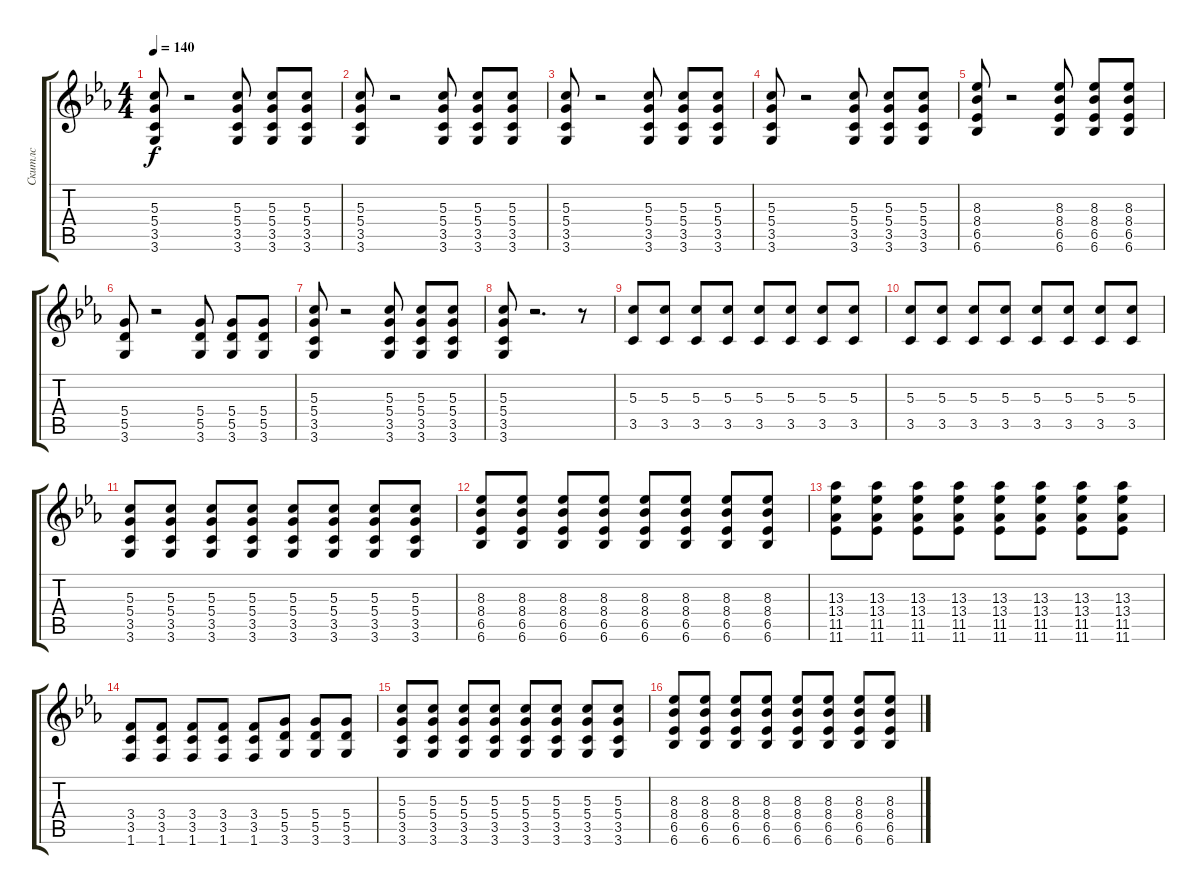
\track ("Скитлс" "Скитлс") {instrument distortionguitar}
\staff {score tabs}
\tuning (E4 B3 G3 D3 A2 E2) {hide}
\ts (4 4)
\tempo 140
\clef g2
\ks eb
(5.3 5.4 3.5 3.6).8{dy f} r.2 (5.3 5.4 3.5 3.6).8 (5.3 5.4 3.5 3.6).8 (5.3 5.4 3.5 3.6).8 |
(5.3 5.4 3.5 3.6).8 r.2 (5.3 5.4 3.5 3.6).8 (5.3 5.4 3.5 3.6).8 (5.3 5.4 3.5 3.6).8 |
(5.3 5.4 3.5 3.6).8 r.2 (5.3 5.4 3.5 3.6).8 (5.3 5.4 3.5 3.6).8 (5.3 5.4 3.5 3.6).8 |
(5.3 5.4 3.5 3.6).8 r.2 (5.3 5.4 3.5 3.6).8 (5.3 5.4 3.5 3.6).8 (5.3 5.4 3.5 3.6).8 |
(8.3 8.4 6.5 6.6).8 r.2 (8.3 8.4 6.5 6.6).8 (8.3 8.4 6.5 6.6).8 (8.3 8.4 6.5 6.6).8 |
(5.4 5.5 3.6).8 r.2 (5.4 5.5 3.6).8 (5.4 5.5 3.6).8 (5.4 5.5 3.6).8 |
(5.3 5.4 3.5 3.6).8 r.2 (5.3 5.4 3.5 3.6).8 (5.3 5.4 3.5 3.6).8 (5.3 5.4 3.5 3.6).8 |
(5.3 5.4 3.5 3.6).8 r.2{d} r.8 |
(5.3 3.5).8{volume 12} (5.3 3.5).8 (5.3 3.5).8 (5.3 3.5).8 (5.3 3.5).8 (5.3 3.5).8 (5.3 3.5).8 (5.3 3.5).8 |
(5.3 3.5).8 (5.3 3.5).8 (5.3 3.5).8 (5.3 3.5).8 (5.3 3.5).8 (5.3 3.5).8 (5.3 3.5).8 (5.3 3.5).8 |
(5.3 5.4 3.5 3.6).8{volume 16} (5.3 5.4 3.5 3.6).8 (5.3 5.4 3.5 3.6).8 (5.3 5.4 3.5 3.6).8 (5.3 5.4 3.5 3.6).8 (5.3 5.4 3.5 3.6).8 (5.3 5.4 3.5 3.6).8 (5.3 5.4 3.5 3.6).8 |
(8.3 8.4 6.5 6.6).8 (8.3 8.4 6.5 6.6).8 (8.3 8.4 6.5 6.6).8 (8.3 8.4 6.5 6.6).8 (8.3 8.4 6.5 6.6).8 (8.3 8.4 6.5 6.6).8 (8.3 8.4 6.5 6.6).8 (8.3 8.4 6.5 6.6).8 |
(13.3 13.4 11.5 11.6).8 (13.3 13.4 11.5 11.6).8 (13.3 13.4 11.5 11.6).8 (13.3 13.4 11.5 11.6).8 (13.3 13.4 11.5 11.6).8 (13.3 13.4 11.5 11.6).8 (13.3 13.4 11.5 11.6).8 (13.3 13.4 11.5 11.6).8 |
(3.4 3.5 1.6).8 (3.4 3.5 1.6).8 (3.4 3.5 1.6).8 (3.4 3.5 1.6).8 (3.4 3.5 1.6).8 (5.4 5.5 3.6).8 (5.4 5.5 3.6).8 (5.4 5.5 3.6).8 |
(5.3 5.4 3.5 3.6).8 (5.3 5.4 3.5 3.6).8 (5.3 5.4 3.5 3.6).8 (5.3 5.4 3.5 3.6).8 (5.3 5.4 3.5 3.6).8 (5.3 5.4 3.5 3.6).8 (5.3 5.4 3.5 3.6).8 (5.3 5.4 3.5 3.6).8 |
(8.3 8.4 6.5 6.6).8 (8.3 8.4 6.5 6.6).8 (8.3 8.4 6.5 6.6).8 (8.3 8.4 6.5 6.6).8 (8.3 8.4 6.5 6.6).8 (8.3 8.4 6.5 6.6).8 (8.3 8.4 6.5 6.6).8 (8.3 8.4 6.5 6.6).8
